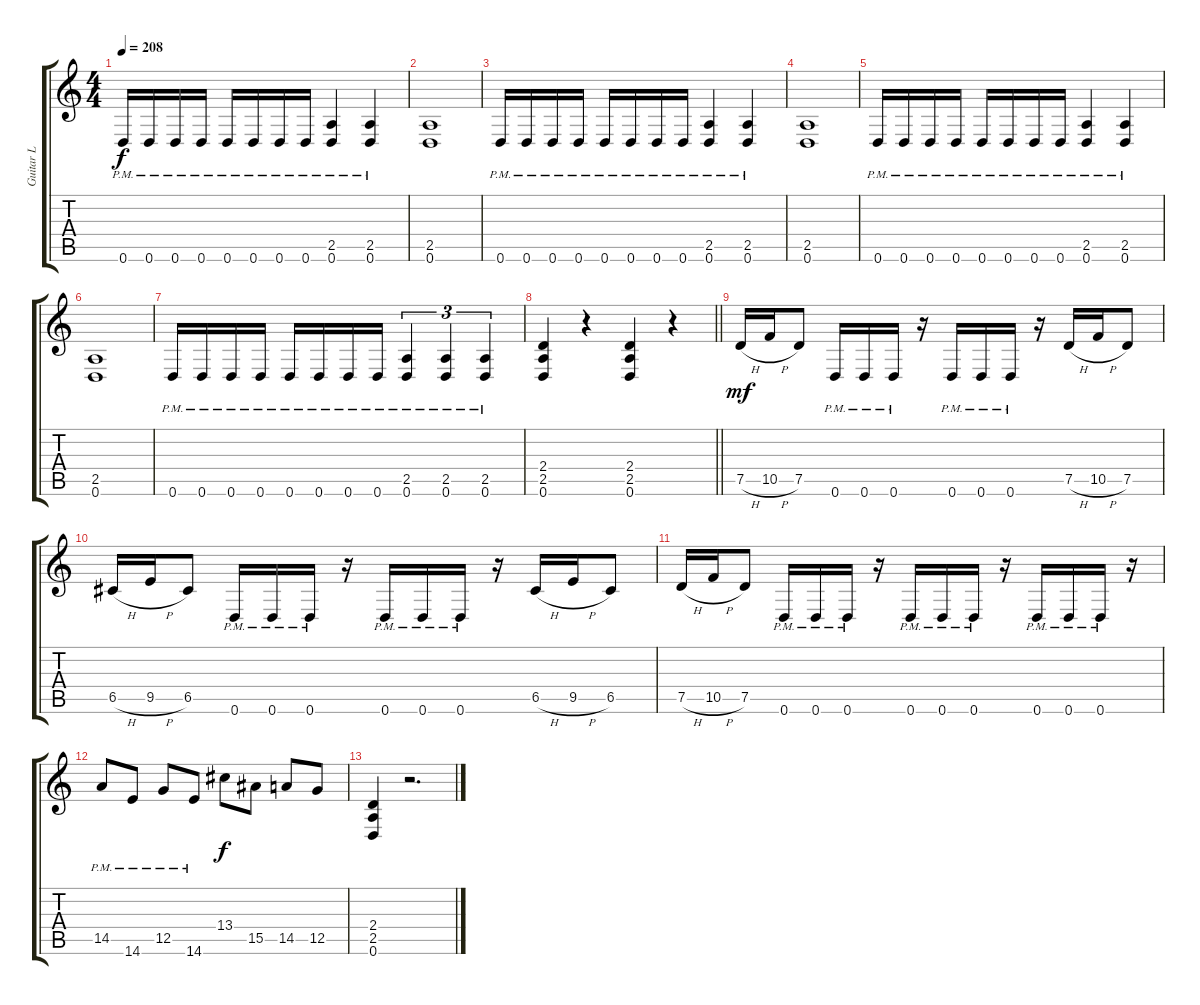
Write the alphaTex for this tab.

\track ("Guitar L" "Guitar L") {instrument overdrivenguitar}
\staff {score tabs}
\tuning (D4 A3 F3 C3 G2 D2) {hide}
\ts (4 4)
\tempo 208
\clef g2
\ks c
0.6{pm}.16{dy f} 0.6{pm}.16 0.6{pm}.16 0.6{pm}.16 0.6{pm}.16 0.6{pm}.16 0.6{pm}.16 0.6{pm}.16 (2.5{pm} 0.6{pm}).4 (2.5{pm} 0.6{pm}).4 |
(2.5 0.6).1 |
0.6{pm}.16 0.6{pm}.16 0.6{pm}.16 0.6{pm}.16 0.6{pm}.16 0.6{pm}.16 0.6{pm}.16 0.6{pm}.16 (2.5{pm} 0.6{pm}).4 (2.5{pm} 0.6{pm}).4 |
(2.5 0.6).1 |
0.6{pm}.16 0.6{pm}.16 0.6{pm}.16 0.6{pm}.16 0.6{pm}.16 0.6{pm}.16 0.6{pm}.16 0.6{pm}.16 (2.5{pm} 0.6{pm}).4 (2.5{pm} 0.6{pm}).4 |
(2.5 0.6).1 |
0.6{pm}.16 0.6{pm}.16 0.6{pm}.16 0.6{pm}.16 0.6{pm}.16 0.6{pm}.16 0.6{pm}.16 0.6{pm}.16 (2.5{pm} 0.6{pm}).4{tu (3 2)} (2.5{pm} 0.6{pm}).4{tu (3 2)} (2.5{pm} 0.6{pm}).4{tu (3 2)} |
\barLineRight lightlight
(2.4 2.5 0.6).4 r.4 (2.4 2.5 0.6).4 r.4 |
7.5{h}.16{dy mf} 10.5{h}.16 7.5.8 0.6{pm}.16 0.6{pm}.16 0.6{pm}.16 r.16 0.6{pm}.16 0.6{pm}.16 0.6{pm}.16 r.16 7.5{h}.16 10.5{h}.16 7.5.8 |
6.5{h}.16 9.5{h}.16 6.5.8 0.6{pm}.16 0.6{pm}.16 0.6{pm}.16 r.16 0.6{pm}.16 0.6{pm}.16 0.6{pm}.16 r.16 6.5{h}.16 9.5{h}.16 6.5.8 |
7.5{h}.16 10.5{h}.16 7.5.8 0.6{pm}.16 0.6{pm}.16 0.6{pm}.16 r.16 0.6{pm}.16 0.6{pm}.16 0.6{pm}.16 r.16 0.6{pm}.16 0.6{pm}.16 0.6{pm}.16 r.16 |
14.5{pm}.8 14.6{pm}.8 12.5{pm}.8 14.6{pm}.8 13.4.8{dy f} 15.5.8 14.5.8 12.5.8 |
(2.4 2.5 0.6).4 r.2{d}
